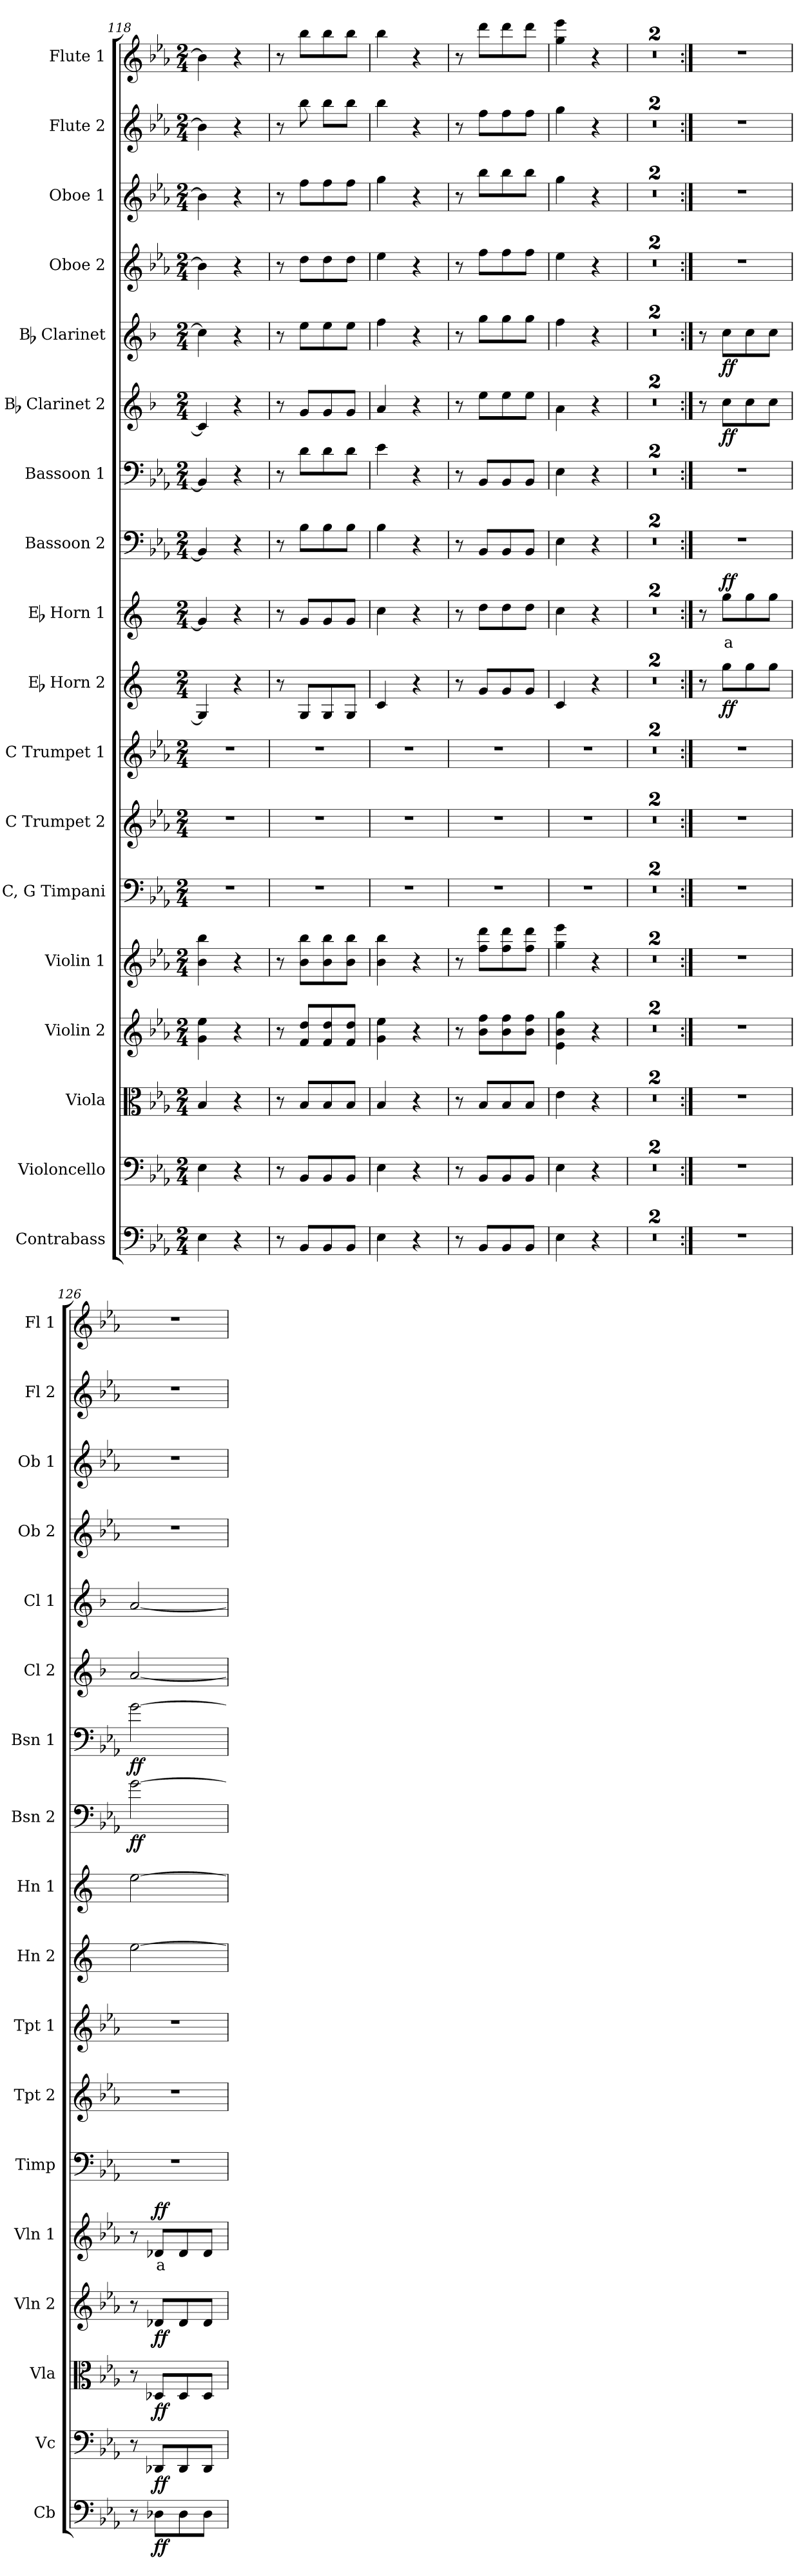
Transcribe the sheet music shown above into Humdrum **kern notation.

**kern	**dynam	**kern	**dynam	**kern	**dynam	**kern	**dynam	**kern	**text	**dynam	**kern	**kern	**kern	**kern	**dynam	**kern	**text	**dynam	**kern	**dynam	**kern	**dynam	**kern	**dynam	**kern	**dynam	**kern	**kern	**kern	**kern
*part18	*part18	*part17	*part17	*part16	*part16	*part15	*part15	*part14	*part14	*part14	*part13	*part12	*part11	*part10	*part10	*part9	*part9	*part9	*part8	*part8	*part7	*part7	*part6	*part6	*part5	*part5	*part4	*part3	*part2	*part1
*staff18	*staff18	*staff17	*staff17	*staff16	*staff16	*staff15	*staff15	*staff14	*staff14	*staff14	*staff13	*staff12	*staff11	*staff10	*staff10	*staff9	*staff9	*staff9	*staff8	*staff8	*staff7	*staff7	*staff6	*staff6	*staff5	*staff5	*staff4	*staff3	*staff2	*staff1
*I"Contrabass	*	*I"Violoncello	*	*I"Viola	*	*I"Violin 2	*	*I"Violin 1	*	*	*I"C, G Timpani	*I"C Trumpet 2	*I"C Trumpet 1	*I"Eb Horn 2	*	*I"Eb Horn 1	*	*	*I"Bassoon 2	*	*I"Bassoon 1	*	*I"Bb Clarinet 2	*	*I"Bb Clarinet	*	*I"Oboe 2	*I"Oboe 1	*I"Flute 2	*I"Flute 1
*I'Cb	*	*I'Vc	*	*I'Vla	*	*I'Vln 2	*	*I'Vln 1	*	*	*I'Timp	*I'Tpt 2	*I'Tpt 1	*I'Hn 2	*	*I'Hn 1	*	*	*I'Bsn 2	*	*I'Bsn 1	*	*I'Cl 2	*	*I'Cl 1	*	*I'Ob 2	*I'Ob 1	*I'Fl 2	*I'Fl 1
*clefF4	*	*clefF4	*	*clefC3	*	*clefG2	*	*clefG2	*	*	*clefF4	*clefG2	*clefG2	*clefG2	*	*clefG2	*	*	*clefF4	*	*clefF4	*	*clefG2	*	*clefG2	*	*clefG2	*clefG2	*clefG2	*clefG2
*ITrd7c12	*	*	*	*	*	*	*	*	*	*	*	*	*	*ITrd5c9	*	*ITrd5c9	*	*	*	*	*	*	*ITrd1c2	*	*ITrd1c2	*	*	*	*	*
*k[b-e-a-]	*	*k[b-e-a-]	*	*k[b-e-a-]	*	*k[b-e-a-]	*	*k[b-e-a-]	*	*	*k[b-e-a-]	*k[b-e-a-]	*k[b-e-a-]	*k[b-e-a-]	*	*k[b-e-a-]	*	*	*k[b-e-a-]	*	*k[b-e-a-]	*	*k[b-e-a-]	*	*k[b-e-a-]	*	*k[b-e-a-]	*k[b-e-a-]	*k[b-e-a-]	*k[b-e-a-]
*M2/4	*	*M2/4	*	*M2/4	*	*M2/4	*	*M2/4	*	*	*M2/4	*M2/4	*M2/4	*M2/4	*	*M2/4	*	*	*M2/4	*	*M2/4	*	*M2/4	*	*M2/4	*	*M2/4	*M2/4	*M2/4	*M2/4
=118	=118	=118	=118	=118	=118	=118	=118	=118	=118	=118	=118	=118	=118	=118	=118	=118	=118	=118	=118	=118	=118	=118	=118	=118	=118	=118	=118	=118	=118	=118
4EE-\	.	4E-\	.	4B-/	.	4g\ 4ee-\	.	4b-\ 4bb-\	.	.	2r	2r	2r	4BB-/]	.	4B-/]	.	.	4BB-/]	.	4BB-/]	.	4B-/]	.	4b-\]	.	4b-\]	4b-\]	4b-\]	4b-\]
4r	.	4r	.	4r	.	4r	.	4r	.	.	.	.	.	4r	.	4r	.	.	4r	.	4r	.	4r	.	4r	.	4r	4r	4r	4r
=119	=119	=119	=119	=119	=119	=119	=119	=119	=119	=119	=119	=119	=119	=119	=119	=119	=119	=119	=119	=119	=119	=119	=119	=119	=119	=119	=119	=119	=119	=119
8r	.	8r	.	8r	.	8r	.	8r	.	.	2r	2r	2r	8r	.	8r	.	.	8r	.	8r	.	8r	.	8r	.	8r	8r	8r	8r
8BBB-/L	.	8BB-/L	.	8B-/L	.	8f/ 8dd/L	.	8b-\ 8bb-\L	.	.	.	.	.	8BB-/L	.	8B-/L	.	.	8B-\L	.	8d\L	.	8f/L	.	8dd\L	.	8dd\L	8ff\L	8bb-\	8bb-\L
8BBB-/	.	8BB-/	.	8B-/	.	8f/ 8dd/	.	8b-\ 8bb-\	.	.	.	.	.	8BB-/	.	8B-/	.	.	8B-\	.	8d\	.	8f/	.	8dd\	.	8dd\	8ff\	8bb-\L	8bb-\
8BBB-/J	.	8BB-/J	.	8B-/J	.	8f/ 8dd/J	.	8b-\ 8bb-\J	.	.	.	.	.	8BB-/J	.	8B-/J	.	.	8B-\J	.	8d\J	.	8f/J	.	8dd\J	.	8dd\J	8ff\J	8bb-\J	8bb-\J
=120	=120	=120	=120	=120	=120	=120	=120	=120	=120	=120	=120	=120	=120	=120	=120	=120	=120	=120	=120	=120	=120	=120	=120	=120	=120	=120	=120	=120	=120	=120
4EE-\	.	4E-\	.	4B-/	.	4g\ 4ee-\	.	4b-\ 4bb-\	.	.	2r	2r	2r	4E-/	.	4e-\	.	.	4B-\	.	4e-\	.	4g/	.	4ee-\	.	4ee-\	4gg\	4bb-\	4bb-\
4r	.	4r	.	4r	.	4r	.	4r	.	.	.	.	.	4r	.	4r	.	.	4r	.	4r	.	4r	.	4r	.	4r	4r	4r	4r
=121	=121	=121	=121	=121	=121	=121	=121	=121	=121	=121	=121	=121	=121	=121	=121	=121	=121	=121	=121	=121	=121	=121	=121	=121	=121	=121	=121	=121	=121	=121
8r	.	8r	.	8r	.	8r	.	8r	.	.	2r	2r	2r	8r	.	8r	.	.	8r	.	8r	.	8r	.	8r	.	8r	8r	8r	8r
8BBB-/L	.	8BB-/L	.	8B-/L	.	8b-\ 8ff\L	.	8ff\ 8ddd\L	.	.	.	.	.	8B-/L	.	8f\L	.	.	8BB-/L	.	8BB-/L	.	8dd\L	.	8ff\L	.	8ff\L	8bb-\L	8ff\L	8ddd\L
8BBB-/	.	8BB-/	.	8B-/	.	8b-\ 8ff\	.	8ff\ 8ddd\	.	.	.	.	.	8B-/	.	8f\	.	.	8BB-/	.	8BB-/	.	8dd\	.	8ff\	.	8ff\	8bb-\	8ff\	8ddd\
8BBB-/J	.	8BB-/J	.	8B-/J	.	8b-\ 8ff\J	.	8ff\ 8ddd\J	.	.	.	.	.	8B-/J	.	8f\J	.	.	8BB-/J	.	8BB-/J	.	8dd\J	.	8ff\J	.	8ff\J	8bb-\J	8ff\J	8ddd\J
=122	=122	=122	=122	=122	=122	=122	=122	=122	=122	=122	=122	=122	=122	=122	=122	=122	=122	=122	=122	=122	=122	=122	=122	=122	=122	=122	=122	=122	=122	=122
4EE-\	.	4E-\	.	4e-\	.	4e-\ 4b-\ 4gg\	.	4gg\ 4eee-\	.	.	2r	2r	2r	4E-/	.	4e-\	.	.	4E-\	.	4E-\	.	4g\	.	4ee-\	.	4ee-\	4gg\	4gg\	4gg\ 4eee-\
4r	.	4r	.	4r	.	4r	.	4r	.	.	.	.	.	4r	.	4r	.	.	4r	.	4r	.	4r	.	4r	.	4r	4r	4r	4r
=123	=123	=123	=123	=123	=123	=123	=123	=123	=123	=123	=123	=123	=123	=123	=123	=123	=123	=123	=123	=123	=123	=123	=123	=123	=123	=123	=123	=123	=123	=123
2r	.	2r	.	2r	.	2r	.	2r	.	.	2r	2r	2r	2r	.	2r	.	.	2r	.	2r	.	2r	.	2r	.	2r	2r	2r	2r
=124	=124	=124	=124	=124	=124	=124	=124	=124	=124	=124	=124	=124	=124	=124	=124	=124	=124	=124	=124	=124	=124	=124	=124	=124	=124	=124	=124	=124	=124	=124
2r	.	2r	.	2r	.	2r	.	2r	.	.	2r	2r	2r	2r	.	2r	.	.	2r	.	2r	.	2r	.	2r	.	2r	2r	2r	2r
=125:|!	=125:|!	=125:|!	=125:|!	=125:|!	=125:|!	=125:|!	=125:|!	=125:|!	=125:|!	=125:|!	=125:|!	=125:|!	=125:|!	=125:|!	=125:|!	=125:|!	=125:|!	=125:|!	=125:|!	=125:|!	=125:|!	=125:|!	=125:|!	=125:|!	=125:|!	=125:|!	=125:|!	=125:|!	=125:|!	=125:|!
2r	.	2r	.	2r	.	2r	.	2r	.	.	2r	2r	2r	8r	.	8r	.	.	2r	.	2r	.	8r	.	8r	.	2r	2r	2r	2r
!	!	!	!	!	!	!	!	!	!	!	!	!	!	!	!LO:DY:b	!	!LO:LY:b:color=#FF0000	!LO:DY:b	!	!	!	!	!	!LO:DY:b	!	!LO:DY:b	!	!	!	!
.	.	.	.	.	.	.	.	.	.	.	.	.	.	8b-\L	ff	8b-\L	a	ff	.	.	.	.	8b-\L	ff	8b-\L	ff	.	.	.	.
.	.	.	.	.	.	.	.	.	.	.	.	.	.	8b-\	.	8b-\	.	.	.	.	.	.	8b-\	.	8b-\	.	.	.	.	.
.	.	.	.	.	.	.	.	.	.	.	.	.	.	8b-\J	.	8b-\J	.	.	.	.	.	.	8b-\J	.	8b-\J	.	.	.	.	.
!!LO:PB:g=z
=126	=126	=126	=126	=126	=126	=126	=126	=126	=126	=126	=126	=126	=126	=126	=126	=126	=126	=126	=126	=126	=126	=126	=126	=126	=126	=126	=126	=126	=126	=126
!	!	!	!	!	!	!	!	!	!	!	!	!	!	!	!	!	!	!	!	!LO:DY:b	!	!LO:DY:b	!	!	!	!	!	!	!	!
8r	.	8r	.	8r	.	8r	.	8r	.	.	2r	2r	2r	[2g\	.	[2g\	.	.	[2g\	ff	[2g\	ff	[2g/	.	[2g/	.	2r	2r	2r	2r
!	!LO:DY:b	!	!LO:DY:b	!	!LO:DY:b	!	!LO:DY:b	!	!LO:LY:b:color=#FF0000	!LO:DY:b	!	!	!	!	!	!	!	!	!	!	!	!	!	!	!	!	!	!	!	!
8DD-X\L	ff	8DD-X/L	ff	8D-X/L	ff	8d-X/L	ff	8d-X/L	a	ff	.	.	.	.	.	.	.	.	.	.	.	.	.	.	.	.	.	.	.	.
8DD-\	.	8DD-/	.	8D-/	.	8d-/	.	8d-/	.	.	.	.	.	.	.	.	.	.	.	.	.	.	.	.	.	.	.	.	.	.
8DD-\J	.	8DD-/J	.	8D-/J	.	8d-/J	.	8d-/J	.	.	.	.	.	.	.	.	.	.	.	.	.	.	.	.	.	.	.	.	.	.
=	=	=	=	=	=	=	=	=	=	=	=	=	=	=	=	=	=	=	=	=	=	=	=	=	=	=	=	=	=	=
*-	*-	*-	*-	*-	*-	*-	*-	*-	*-	*-	*-	*-	*-	*-	*-	*-	*-	*-	*-	*-	*-	*-	*-	*-	*-	*-	*-	*-	*-	*-
